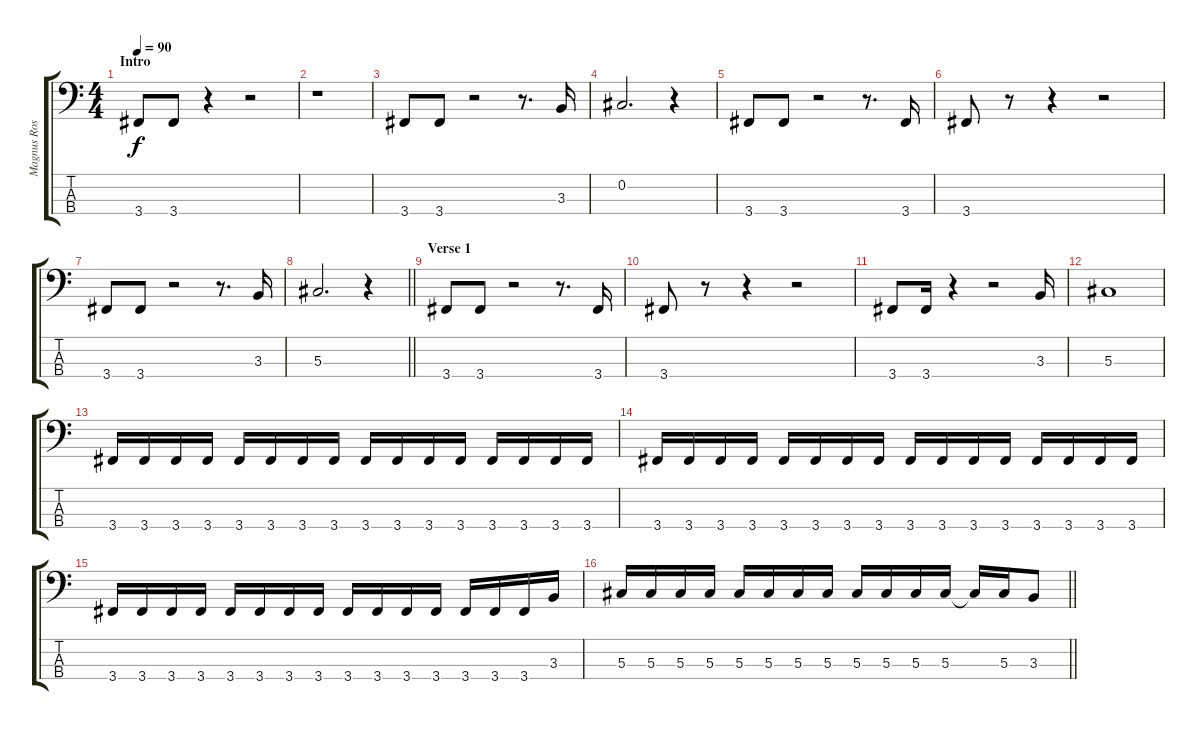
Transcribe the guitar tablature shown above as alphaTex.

\track ("Magnus Rosén: Bass" "Magnus Ros") {instrument electricbassfinger}
\staff {score tabs}
\tuning (Gb2 Db2 Ab1 Eb1) {hide}
\ts (4 4)
\section ("" "Intro")
\tempo 90
\clef f4
\ks c
3.4.8{dy f instrument electricbassfinger} 3.4.8 r.4 r.2 |
r.1 |
3.4.8 3.4.8 r.2 r.8{d} 3.3.16 |
0.2.2{d} r.4 |
3.4.8 3.4.8 r.2 r.8{d} 3.4.16 |
3.4.8 r.8 r.4 r.2 |
3.4.8 3.4.8 r.2 r.8{d} 3.3.16 |
\barLineRight lightlight
5.3.2{d} r.4 |
\section ("" "Verse 1")
3.4.8 3.4.8 r.2 r.8{d} 3.4.16 |
3.4.8 r.8 r.4 r.2 |
3.4.8 3.4.16 r.4 r.2 3.3.16 |
5.3.1 |
3.4.16 3.4.16 3.4.16 3.4.16 3.4.16 3.4.16 3.4.16 3.4.16 3.4.16 3.4.16 3.4.16 3.4.16 3.4.16 3.4.16 3.4.16 3.4.16 |
3.4.16 3.4.16 3.4.16 3.4.16 3.4.16 3.4.16 3.4.16 3.4.16 3.4.16 3.4.16 3.4.16 3.4.16 3.4.16 3.4.16 3.4.16 3.4.16 |
3.4.16 3.4.16 3.4.16 3.4.16 3.4.16 3.4.16 3.4.16 3.4.16 3.4.16 3.4.16 3.4.16 3.4.16 3.4.16 3.4.16 3.4.16 3.3.16 |
\barLineRight lightlight
5.3.16 5.3.16 5.3.16 5.3.16 5.3.16 5.3.16 5.3.16 5.3.16 5.3.16 5.3.16 5.3.16 5.3.16 5.3{t}.16 5.3.16 3.3.8
